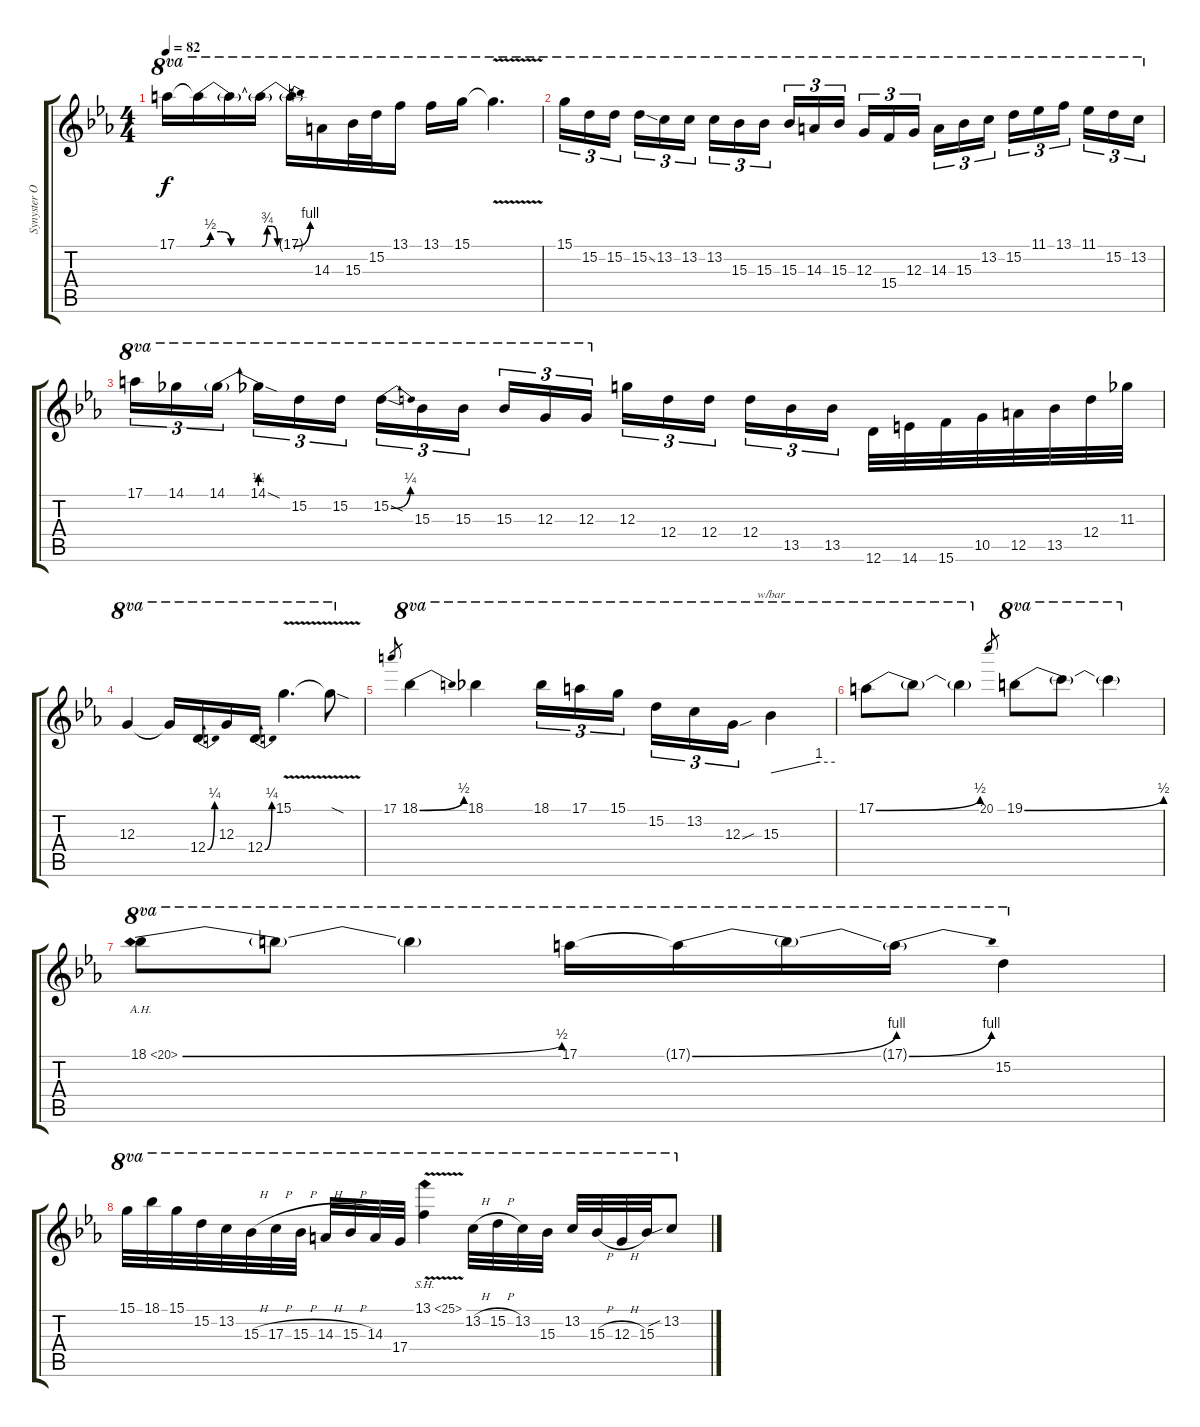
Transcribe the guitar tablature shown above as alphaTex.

\track ("Synyster OverDub" "Synyster O") {instrument distortionguitar}
\staff {score tabs}
\tuning (E4 B3 G3 D3 A2 D2) {hide}
\ts (4 4)
\tempo 82
\clef g2
\ks eb
17.1.16{ot 8va dy f} 17.1{be (custom 0 0 10 2 20 2 30 0 60 0) t}.16{ot 8va} 17.1{t}.16{ot 8va} 17.1{be (custom 0 0 10 3 20 3 30 0 60 0) t}.16{ot 8va} 17.1{be (bend 0 0 60 4) t}.16{ot 8va} 14.3.16{ot 8va} 15.3.32{ot 8va} 15.2.32{ot 8va} 13.1.16{ot 8va} 13.1.16{ot 8va} 15.1.16{ot 8va} 15.1{v t}.4{d ot 8va} |
15.1.16{tu (3 2) ot 8va} 15.2.16{tu (3 2) ot 8va} 15.2.16{tu (3 2) ot 8va beam splitsecondary} 15.2{ss}.16{tu (3 2) ot 8va} 13.2.16{tu (3 2) ot 8va} 13.2.16{tu (3 2) ot 8va} 13.2.16{tu (3 2) ot 8va} 15.3.16{tu (3 2) ot 8va} 15.3.16{tu (3 2) ot 8va beam splitsecondary} 15.3.16{tu (3 2) ot 8va} 14.3.16{tu (3 2) ot 8va} 15.3.16{tu (3 2) ot 8va} 12.3.16{tu (3 2) ot 8va} 15.4.16{tu (3 2) ot 8va} 12.3.16{tu (3 2) ot 8va beam splitsecondary} 14.3.16{tu (3 2) ot 8va} 15.3.16{tu (3 2) ot 8va} 13.2.16{tu (3 2) ot 8va} 15.2.16{tu (3 2) ot 8va} 11.1.16{tu (3 2) ot 8va} 13.1.16{tu (3 2) ot 8va beam splitsecondary} 11.1.16{tu (3 2) ot 8va} 15.2.16{tu (3 2) ot 8va} 13.2.16{tu (3 2) ot 8va} |
17.1.16{tu (3 2) ot 8va} 14.1.16{tu (3 2) ot 8va} 14.1.16{tu (3 2) ot 8va beam splitsecondary} 14.1{be (prebend 0 1 60 1) sod}.16{tu (3 2) ot 8va} 15.2.16{tu (3 2) ot 8va} 15.2.16{tu (3 2) ot 8va} 15.2{be (bend 0 0 60 1) sod}.16{tu (3 2) ot 8va} 15.3.16{tu (3 2) ot 8va} 15.3.16{tu (3 2) ot 8va beam splitsecondary} 15.3.16{tu (3 2) ot 8va} 12.3.16{tu (3 2) ot 8va} 12.3.16{tu (3 2) ot 8va} 12.3.16{tu (3 2)} 12.4.16{tu (3 2)} 12.4.16{tu (3 2) beam splitsecondary} 12.4.16{tu (3 2)} 13.5.16{tu (3 2)} 13.5.16{tu (3 2)} 12.6.32 14.6.32 15.6.32 10.5.32 12.5.32 13.5.32 12.4.32 11.3.32 |
12.3.4{ot 8va} 12.3{t}.16{ot 8va} 12.4{be (bend 0 0 60 1)}.16{ot 8va} 12.3.16{ot 8va} 12.4{be (bend 0 0 60 1)}.16{ot 8va} 15.1{v}.4{d ot 8va} 15.1{sod t}.8{ot 8va} |
17.1.8{gr} 18.1{be (bend 0 0 60 2)}.4{ot 8va} 18.1.4{ot 8va} 18.1.16{tu (3 2) ot 8va} 17.1.16{tu (3 2) ot 8va} 15.1.16{tu (3 2) ot 8va beam splitsecondary} 15.2.16{tu (3 2) ot 8va} 13.2.16{tu (3 2) ot 8va} 12.3{sou}.16{tu (3 2) ot 8va} 15.3.4{tbe (custom default 0 0 45 4 60 4) ot 8va} |
17.1{be (bend 0 0 60 2)}.8{ot 8va} 17.1{t}.8{ot 8va} 17.1{t}.4{ot 8va} 20.1.8{gr} 19.1{be (bend 0 0 60 2)}.8{ot 8va} 19.1{t}.8{ot 8va} 19.1{t}.4{ot 8va} |
18.1{be (bend 0 0 60 2) ah 2}.8{ot 8va} 18.1{t}.8{ot 8va} 18.1{t}.4{ot 8va} 17.1.16{ot 8va} 17.1{be (bend 0 0 60 4) t}.16{ot 8va} 17.1{t}.16{ot 8va} 17.1{be (bend 0 0 60 4) t}.16{ot 8va} 15.2.4{ot 8va} |
15.1.32{ot 8va} 18.1.32{ot 8va} 15.1.32{ot 8va} 15.2.32{ot 8va} 13.2.32{ot 8va} 15.3{h}.32{ot 8va} 17.3{h}.32{ot 8va} 15.3{h}.32{ot 8va} 14.3{h}.32{ot 8va} 15.3{h}.32{ot 8va} 14.3.32{ot 8va} 17.4.32{ot 8va} 13.1{sh 12 v}.4{ot 8va} 13.2{h}.32{ot 8va} 15.2{h}.32{ot 8va} 13.2.32{ot 8va} 15.3.32{ot 8va} 13.2.32{ot 8va} 15.3{h}.32{ot 8va} 12.3{h}.32{ot 8va} 15.3.32{ot 8va} 13.2{sib}.8{ot 8va}
